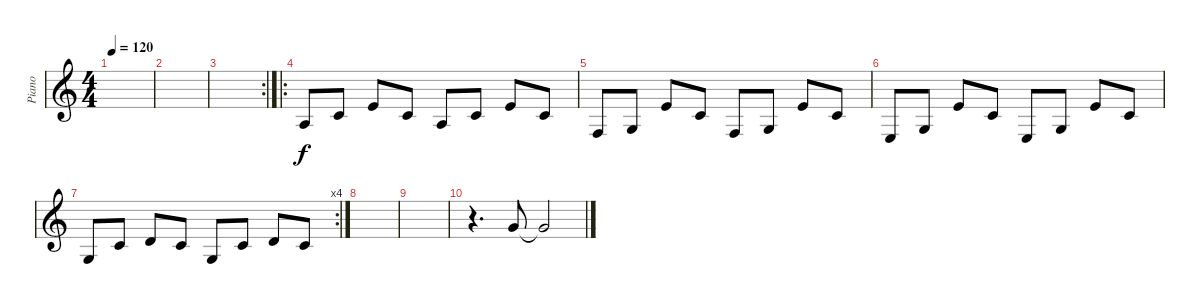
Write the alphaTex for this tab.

\track ("Piano" "Piano") {instrument acousticgrandpiano}
\staff {score}
\tuning (E4 C4 G3 C3 G2 C2) {hide}
\ts (4 4)
\tempo 120
\clef g2
\ks c
|
|
\rc 2
|
\ro
2.3.8 0.2.8 0.1.8 0.2.8 2.3.8 0.2.8 0.1.8 0.2.8 |
5.4.8 0.3.8 0.1.8 0.2.8 5.4.8 0.3.8 0.1.8 0.2.8 |
4.4.8 0.3.8 0.1.8 0.2.8 4.4.8 0.3.8 0.1.8 0.2.8 |
\rc 4
7.4.8 0.2.8 7.3.8 0.2.8 7.4.8 0.2.8 7.3.8 0.2.8 |
|
|
r.4{d} 7.2.8 7.2{t}.2
